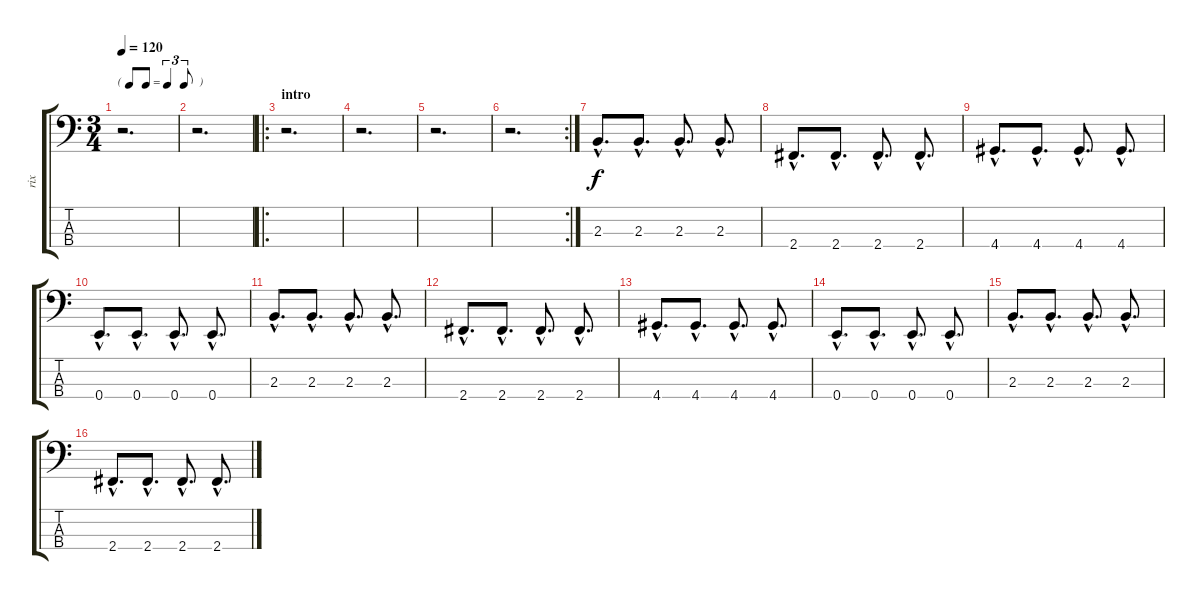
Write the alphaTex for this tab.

\track ("rix" "rix") {instrument electricbassfinger}
\staff {score tabs}
\tuning (G2 D2 A1 E1) {hide}
\ts (3 4)
\tf triplet8th
\tempo 120
\clef f4
\ks c
r.2{d dy f instrument electricbassfinger} |
r.2{d} |
\ro
\section ("" "intro")
r.2{d} |
r.2{d} |
r.2{d} |
\rc 2
r.2{d} |
2.3{hac}.8{d} 2.3{hac}.8{d} 2.3{hac}.8{d} 2.3{hac}.8{d} |
2.4{hac}.8{d} 2.4{hac}.8{d} 2.4{hac}.8{d} 2.4{hac}.8{d} |
4.4{hac}.8{d} 4.4{hac}.8{d} 4.4{hac}.8{d} 4.4{hac}.8{d} |
0.4{hac}.8{d} 0.4{hac}.8{d} 0.4{hac}.8{d} 0.4{hac}.8{d} |
2.3{hac}.8{d} 2.3{hac}.8{d} 2.3{hac}.8{d} 2.3{hac}.8{d} |
2.4{hac}.8{d} 2.4{hac}.8{d} 2.4{hac}.8{d} 2.4{hac}.8{d} |
4.4{hac}.8{d} 4.4{hac}.8{d} 4.4{hac}.8{d} 4.4{hac}.8{d} |
0.4{hac}.8{d} 0.4{hac}.8{d} 0.4{hac}.8{d} 0.4{hac}.8{d} |
2.3{hac}.8{d} 2.3{hac}.8{d} 2.3{hac}.8{d} 2.3{hac}.8{d} |
2.4{hac}.8{d} 2.4{hac}.8{d} 2.4{hac}.8{d} 2.4{hac}.8{d}
